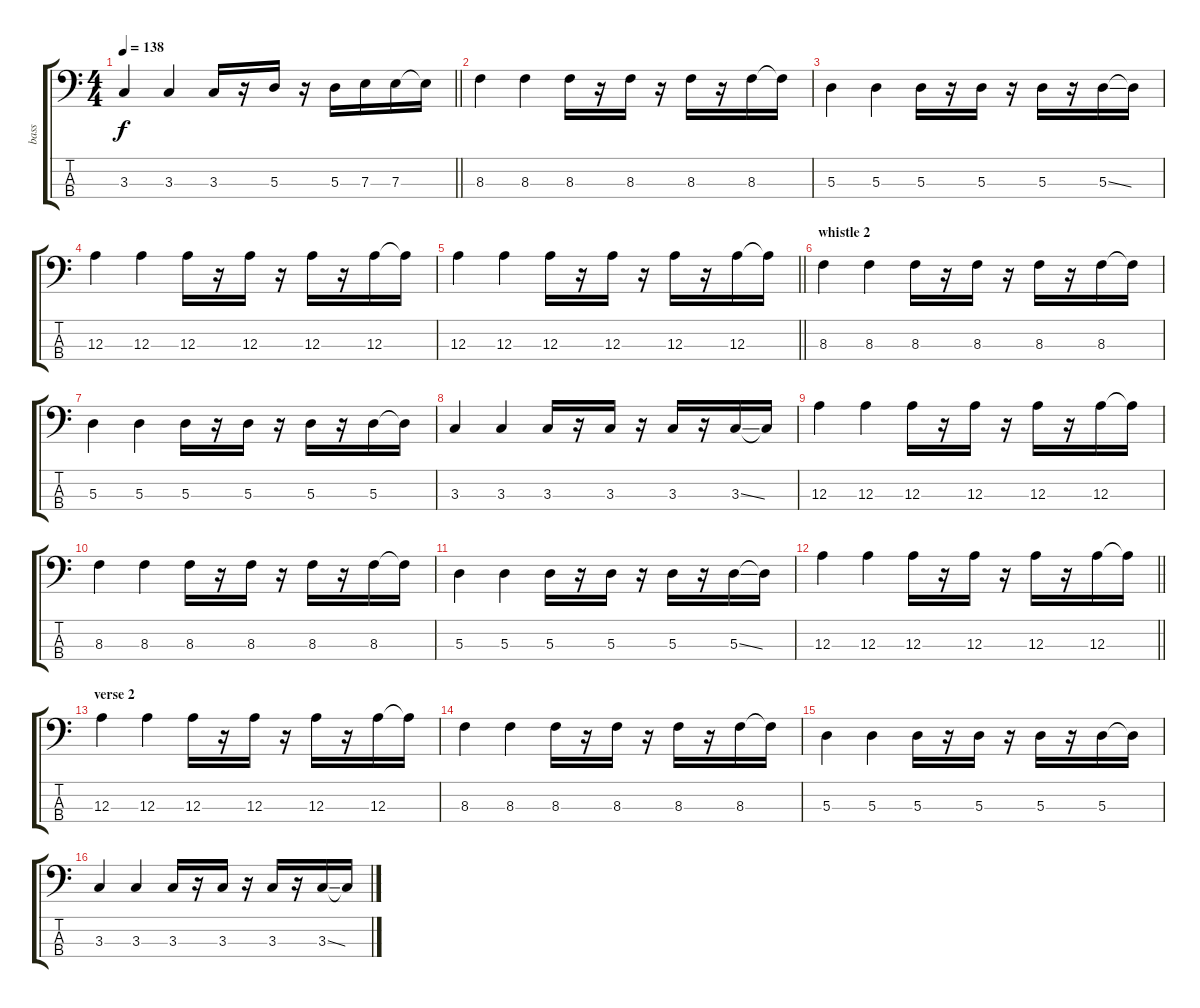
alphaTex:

\track ("bass" "bass") {instrument acousticbass}
\staff {score tabs}
\tuning (G2 D2 A1 E1) {hide}
\ts (4 4)
\tempo 138
\clef f4
\barLineRight lightlight
\ks c
3.3.4{dy f} 3.3.4 3.3.16 r.16 5.3.16 r.16 5.3.16 7.3.16 7.3.16 7.3{t}.16 |
8.3.4 8.3.4 8.3.16 r.16 8.3.16 r.16 8.3.16 r.16 8.3.16 8.3{t}.16 |
5.3.4 5.3.4 5.3.16 r.16 5.3.16 r.16 5.3.16 r.16 5.3{ss}.16 5.3{t}.16 |
12.3.4 12.3.4 12.3.16 r.16 12.3.16 r.16 12.3.16 r.16 12.3.16 12.3{t}.16 |
\barLineRight lightlight
12.3.4 12.3.4 12.3.16 r.16 12.3.16 r.16 12.3.16 r.16 12.3.16 12.3{t}.16 |
\section ("" "whistle 2")
8.3.4 8.3.4 8.3.16 r.16 8.3.16 r.16 8.3.16 r.16 8.3.16 8.3{t}.16 |
5.3.4 5.3.4 5.3.16 r.16 5.3.16 r.16 5.3.16 r.16 5.3.16 5.3{t}.16 |
3.3.4 3.3.4 3.3.16 r.16 3.3.16 r.16 3.3.16 r.16 3.3{ss}.16 3.3{t}.16 |
12.3.4 12.3.4 12.3.16 r.16 12.3.16 r.16 12.3.16 r.16 12.3.16 12.3{t}.16 |
8.3.4 8.3.4 8.3.16 r.16 8.3.16 r.16 8.3.16 r.16 8.3.16 8.3{t}.16 |
5.3.4 5.3.4 5.3.16 r.16 5.3.16 r.16 5.3.16 r.16 5.3{ss}.16 5.3{t}.16 |
\barLineRight lightlight
12.3.4 12.3.4 12.3.16 r.16 12.3.16 r.16 12.3.16 r.16 12.3.16 12.3{t}.16 |
\section ("" "verse 2")
12.3.4 12.3.4 12.3.16 r.16 12.3.16 r.16 12.3.16 r.16 12.3.16 12.3{t}.16 |
8.3.4 8.3.4 8.3.16 r.16 8.3.16 r.16 8.3.16 r.16 8.3.16 8.3{t}.16 |
5.3.4 5.3.4 5.3.16 r.16 5.3.16 r.16 5.3.16 r.16 5.3.16 5.3{t}.16 |
3.3.4 3.3.4 3.3.16 r.16 3.3.16 r.16 3.3.16 r.16 3.3{ss}.16 3.3{t}.16
